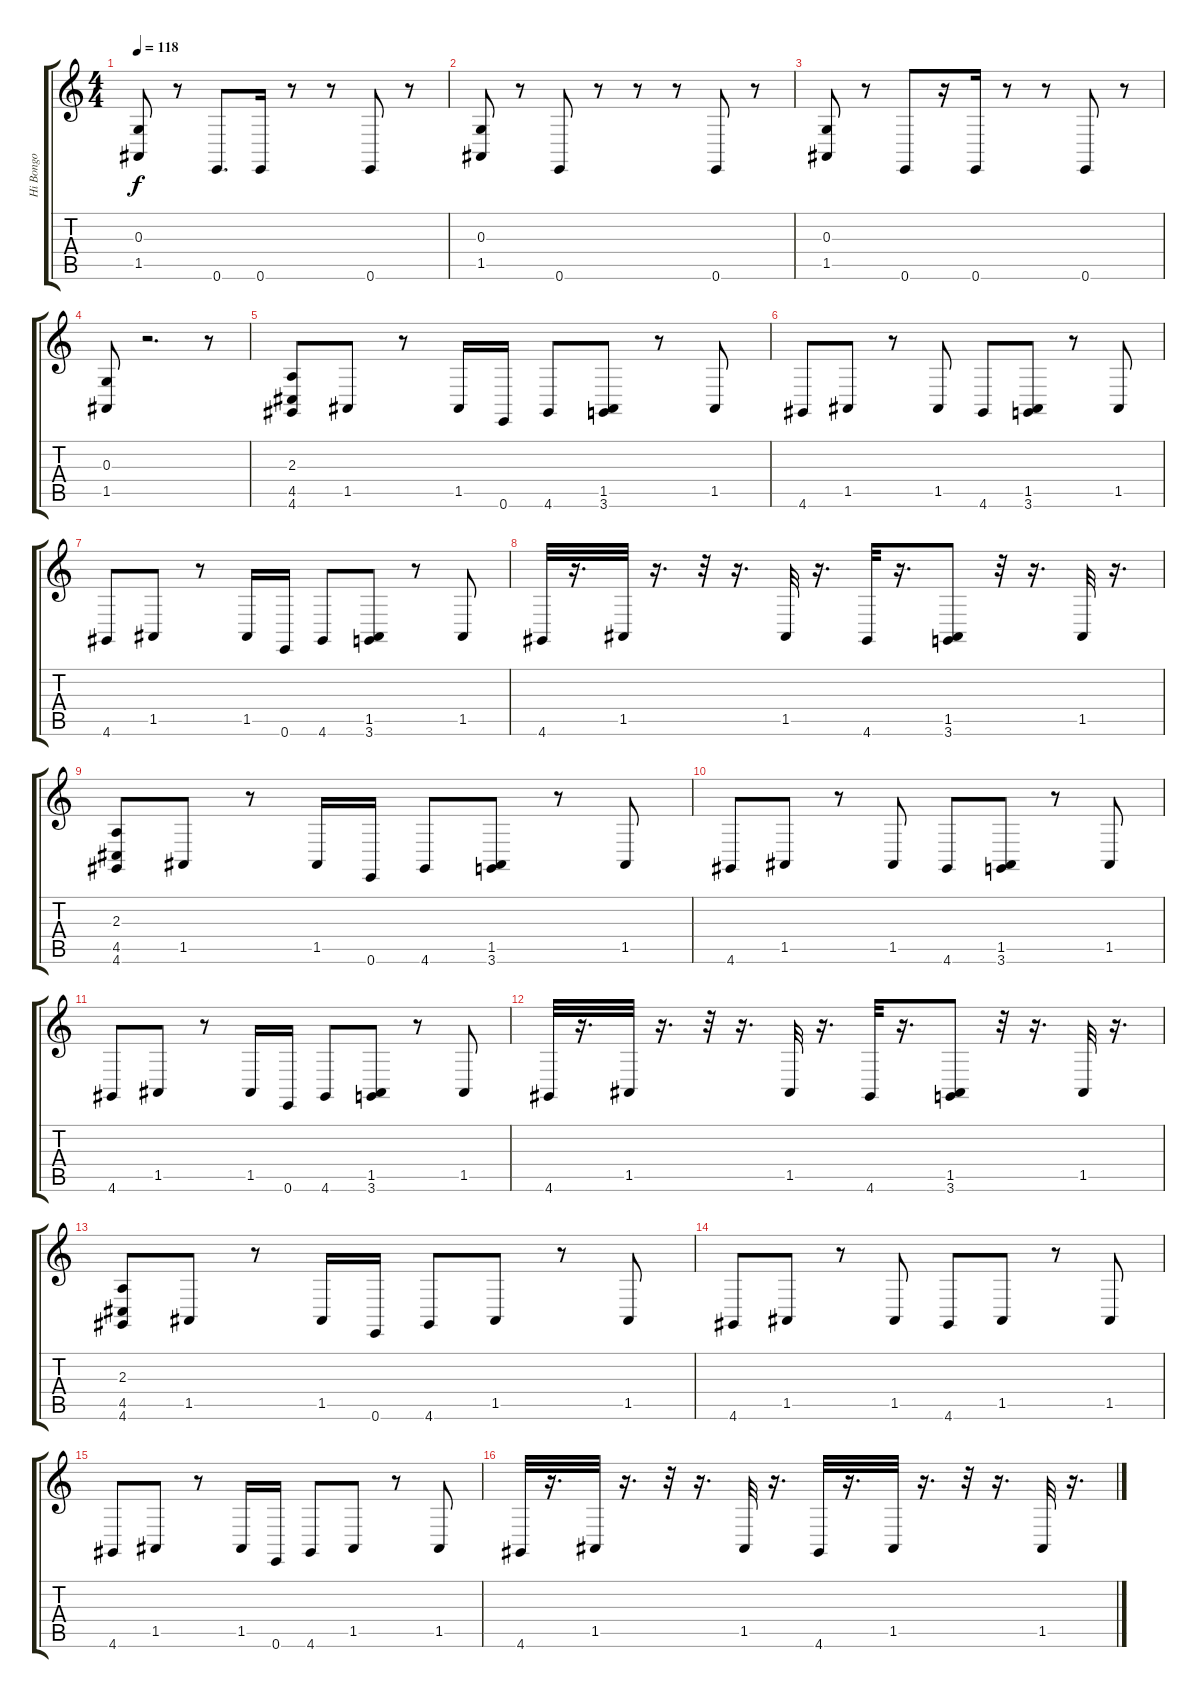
\track ("Hi Bongo" "Hi Bongo") {instrument acousticgrandpiano}
\staff {score tabs}
\tuning (E4 B3 G3 D3 A2 E2) {hide}
\ts (4 4)
\tempo 118
\clef g2
\ks c
(0.3 1.5).8{dy f} r.8 0.6.8{d} 0.6.16 r.8 r.8 0.6.8 r.8 |
(0.3 1.5).8 r.8 0.6.8 r.8 r.8 r.8 0.6.8 r.8 |
(0.3 1.5).8 r.8 0.6.8 r.16 0.6.16 r.8 r.8 0.6.8 r.8 |
(0.3 1.5).8 r.2{d} r.8 |
(2.3 4.5 4.6).8 1.5.8 r.8 1.5.16 0.6.16 4.6.8 (1.5 3.6).8 r.8 1.5.8 |
4.6.8 1.5.8 r.8 1.5.8 4.6.8 (1.5 3.6).8 r.8 1.5.8 |
4.6.8 1.5.8 r.8 1.5.16 0.6.16 4.6.8 (1.5 3.6).8 r.8 1.5.8 |
4.6.32 r.16{d} 1.5.32 r.16{d} r.32 r.16{d} 1.5.32 r.16{d} 4.6.32 r.16{d} (1.5 3.6).8 r.32 r.16{d} 1.5.32 r.16{d} |
(2.3 4.5 4.6).8 1.5.8 r.8 1.5.16 0.6.16 4.6.8 (1.5 3.6).8 r.8 1.5.8 |
4.6.8 1.5.8 r.8 1.5.8 4.6.8 (1.5 3.6).8 r.8 1.5.8 |
4.6.8 1.5.8 r.8 1.5.16 0.6.16 4.6.8 (1.5 3.6).8 r.8 1.5.8 |
4.6.32 r.16{d} 1.5.32 r.16{d} r.32 r.16{d} 1.5.32 r.16{d} 4.6.32 r.16{d} (1.5 3.6).8 r.32 r.16{d} 1.5.32 r.16{d} |
(2.3 4.5 4.6).8 1.5.8 r.8 1.5.16 0.6.16 4.6.8 1.5.8 r.8 1.5.8 |
4.6.8 1.5.8 r.8 1.5.8 4.6.8 1.5.8 r.8 1.5.8 |
4.6.8 1.5.8 r.8 1.5.16 0.6.16 4.6.8 1.5.8 r.8 1.5.8 |
4.6.32 r.16{d} 1.5.32 r.16{d} r.32 r.16{d} 1.5.32 r.16{d} 4.6.32 r.16{d} 1.5.32 r.16{d} r.32 r.16{d} 1.5.32 r.16{d}
